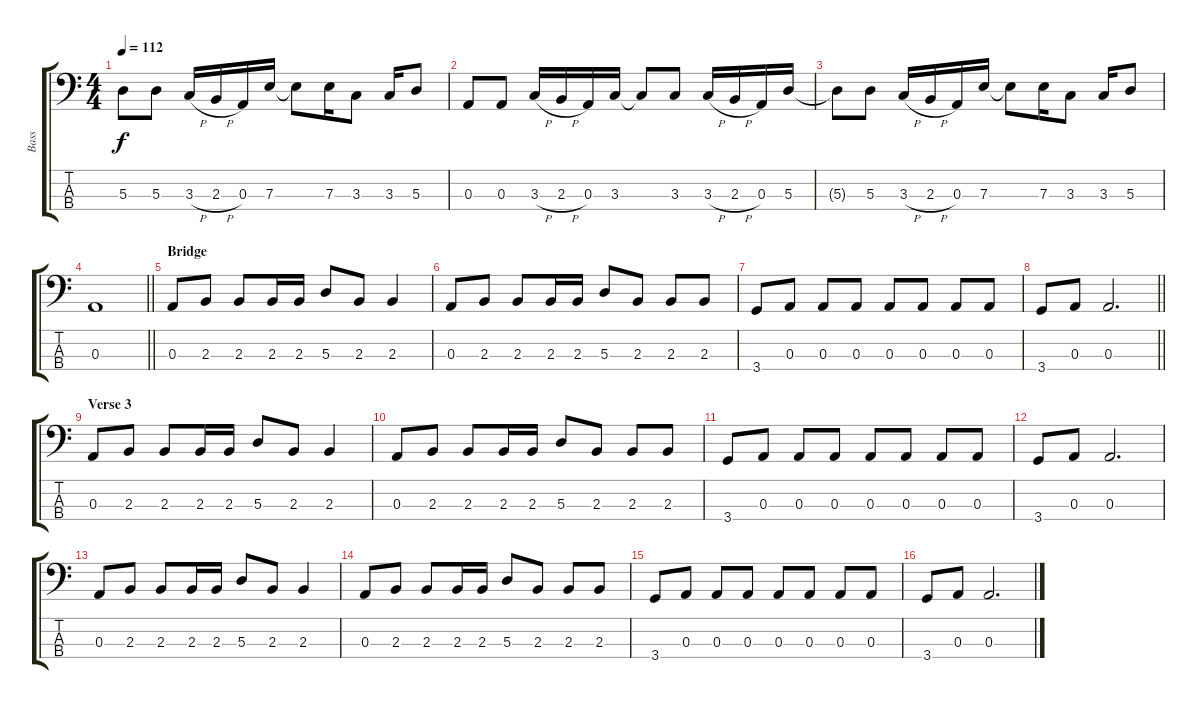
\track ("Bass" "Bass") {instrument electricbassfinger}
\staff {score tabs}
\tuning (G2 D2 A1 E1) {hide}
\ts (4 4)
\tempo 112
\clef f4
\ks c
5.3{t}.8{dy f} 5.3.8 3.3{h}.16 2.3{h}.16 0.3.16 7.3.16 7.3{t}.8 7.3.16 3.3.8 3.3.16 5.3.8 |
0.3.8 0.3.8 3.3{h}.16 2.3{h}.16 0.3.16 3.3.16 3.3{t}.8 3.3.8 3.3{h}.16 2.3{h}.16 0.3.16 5.3.16 |
5.3{t}.8 5.3.8 3.3{h}.16 2.3{h}.16 0.3.16 7.3.16 7.3{t}.8 7.3.16 3.3.8 3.3.16 5.3.8 |
\barLineRight lightlight
0.3.1 |
\section ("" "Bridge")
0.3.8 2.3.8 2.3.8 2.3.16 2.3.16 5.3.8 2.3.8 2.3.4 |
0.3.8 2.3.8 2.3.8 2.3.16 2.3.16 5.3.8 2.3.8 2.3.8 2.3.8 |
3.4.8 0.3.8 0.3.8 0.3.8 0.3.8 0.3.8 0.3.8 0.3.8 |
\barLineRight lightlight
3.4.8 0.3.8 0.3.2{d} |
\section ("" "Verse 3")
0.3.8 2.3.8 2.3.8 2.3.16 2.3.16 5.3.8 2.3.8 2.3.4 |
0.3.8 2.3.8 2.3.8 2.3.16 2.3.16 5.3.8 2.3.8 2.3.8 2.3.8 |
3.4.8 0.3.8 0.3.8 0.3.8 0.3.8 0.3.8 0.3.8 0.3.8 |
3.4.8 0.3.8 0.3.2{d} |
0.3.8 2.3.8 2.3.8 2.3.16 2.3.16 5.3.8 2.3.8 2.3.4 |
0.3.8 2.3.8 2.3.8 2.3.16 2.3.16 5.3.8 2.3.8 2.3.8 2.3.8 |
3.4.8 0.3.8 0.3.8 0.3.8 0.3.8 0.3.8 0.3.8 0.3.8 |
3.4.8 0.3.8 0.3.2{d}
